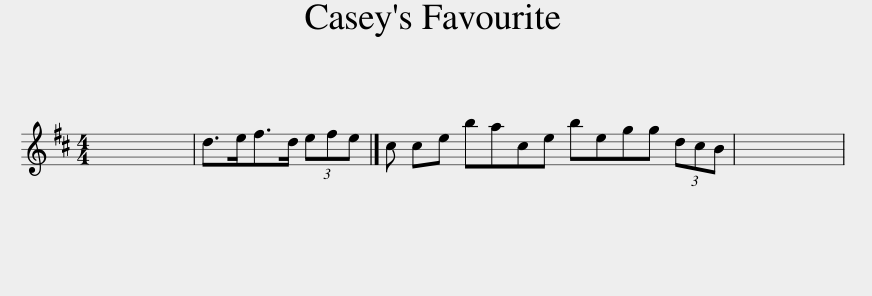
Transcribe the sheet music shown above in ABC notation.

X:1
L:1/8
M:4/4
I:linebreak $
K:D
V:1 treble
V:1
 x8 | d>ef>d (3efe |] c ce bace begg (3dcB | x8 | %4
